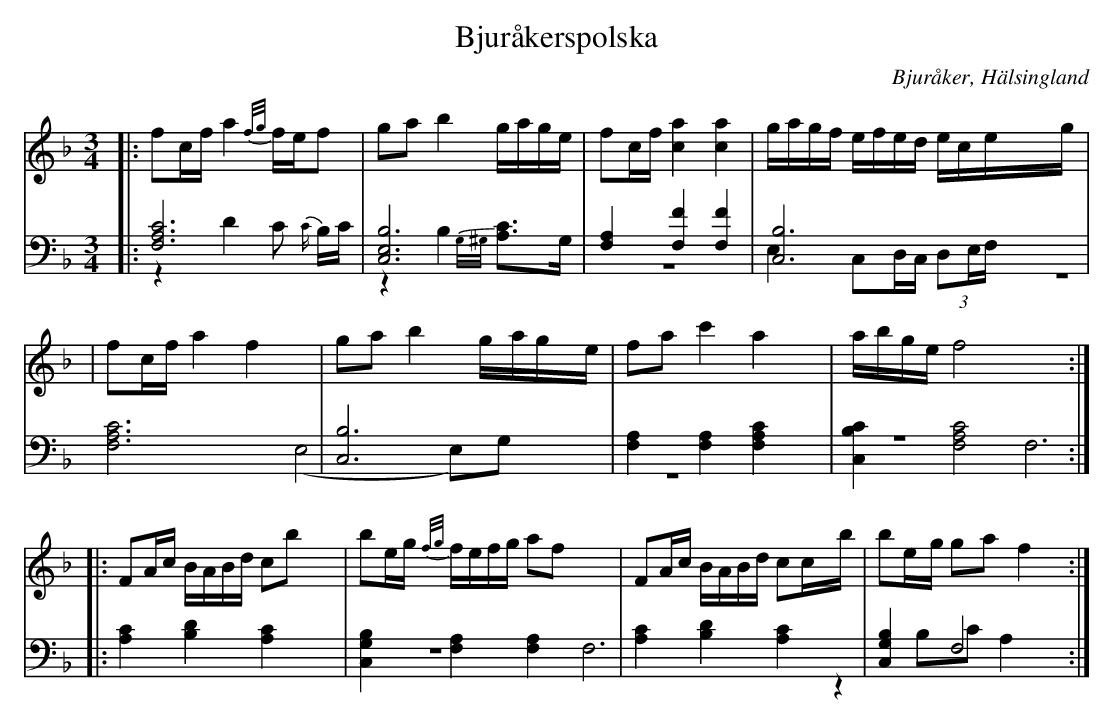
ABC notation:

X:1
T: Bjuråkerspolska
O: Bjuråker, Hälsingland
M: 3/4
L: 1/8
K: F
V:1
V:2
V:3 merge
V: 1
|:fc/f/ a2 {f/g/}f/e/f|ga b2 g/a/g/e/|fc/f/ [c2a2] [c2a2]|g/a/g/f/ e/f/e/d/ e/c/e/g/|
|fc/f/ a2 f2|ga b2 g/a/g/e/|fa c'2 a2| a/b/g/e/ f4:|
|:FA/c/ B/A/B/d/ cb|be/g/ {f/g/}f/e/f/g/ af|FA/c/ B/A/B/d/ cc/b/|be/g/ ga f2:|
V:2 clef=bass
|:[F,6A,6C6]|[C,6E,6B,6]|[F,2A,2] [F,2F2] [F,2F2]|[C,6B,6]|
[F,6A,6C6]|[C,6B,6]|[F,2A,2] [F,2A,2] [F,2A,2C2]|[C,2B,2C2] [F,4A,4C4]:|
 |:[A,2C2] [B,2D2] [A,2C2]|[C,2G,2B,2] [F,2A,2] [F,2A,2]|[A,2C2] [B,2D2] [A,2C2]|[C,2G,2B,2] F,4 :|
V:3 clef=bass
 |:z2D2 C {C/}B,/C/|z2 B,2 {G,/^G,/}[A,C]>G,|z6|E,2 C,D,/C,/ (3D,E,/F,/|
 |z6|(E,4 E,)G,|z6|z6:|
|:F,6|z6|F,6|z2 B,C A,2:|
